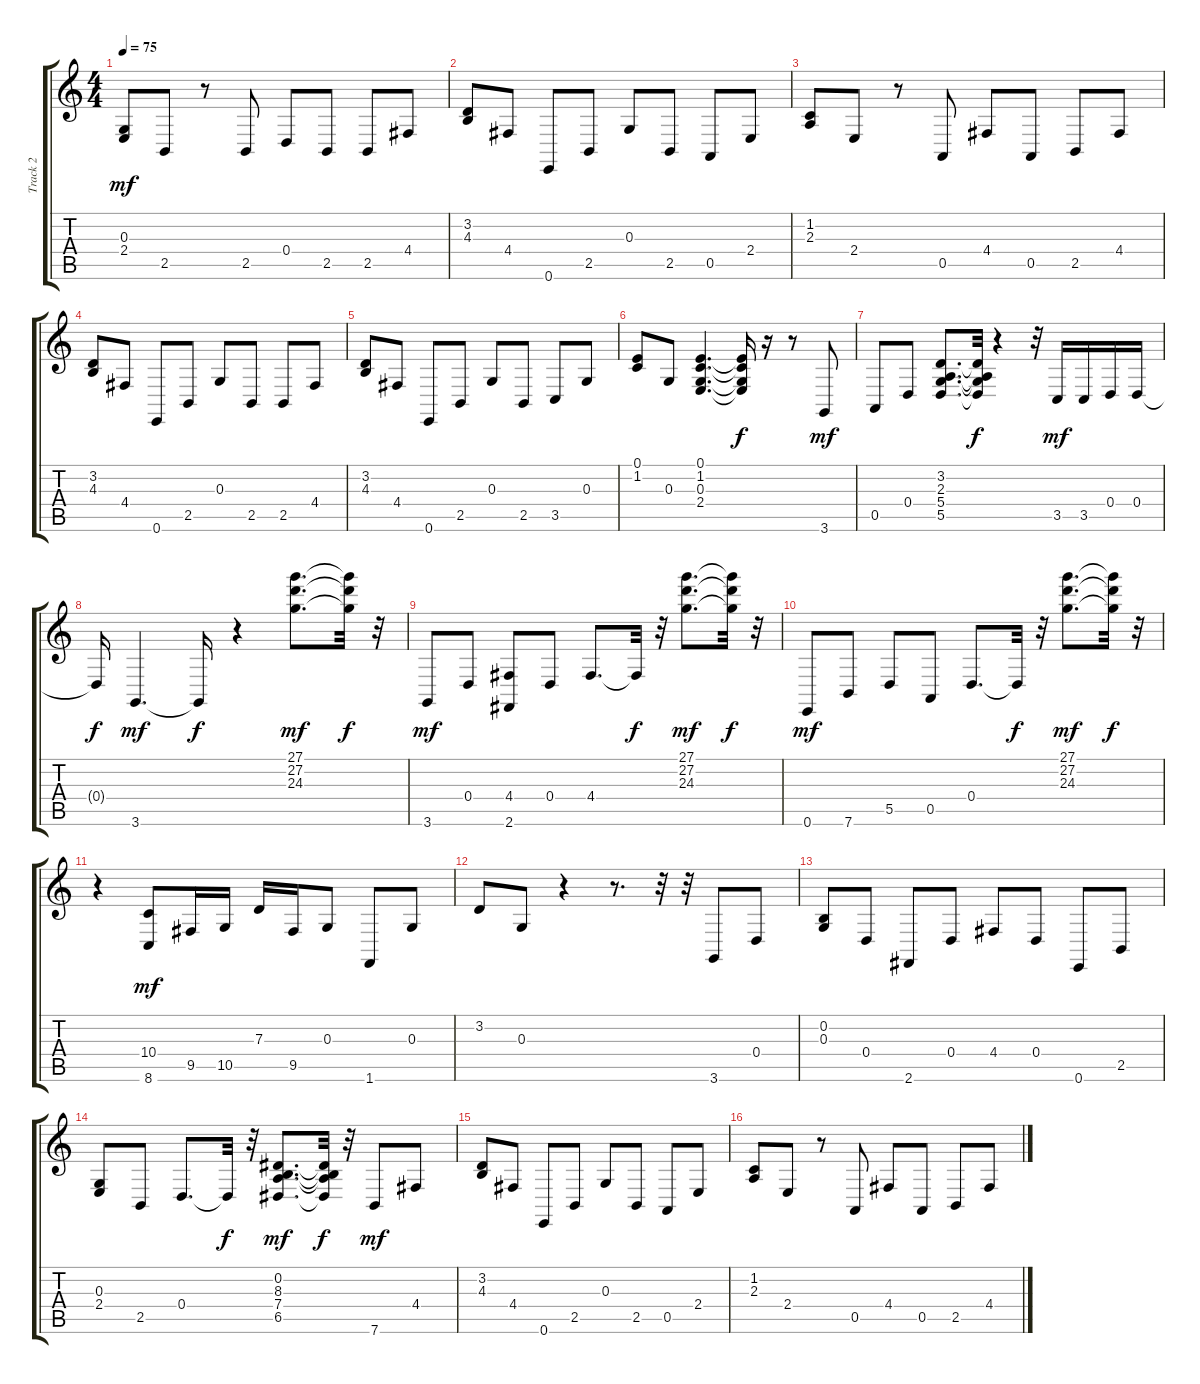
\track ("Track 2" "Track 2") {instrument acousticgrandpiano}
\staff {score tabs}
\tuning (E4 B3 G3 D3 A2 E2) {hide}
\ts (4 4)
\tempo 75
\clef g2
\ks c
(0.3 2.4).8{dy mf} 2.5.8 r.8 2.5.8 0.4.8 2.5.8 2.5.8 4.4.8 |
(3.2 4.3).8 4.4.8 0.6.8 2.5.8 0.3.8 2.5.8 0.5.8 2.4.8 |
(1.2 2.3).8 2.4.8 r.8 0.5.8 4.4.8 0.5.8 2.5.8 4.4.8 |
(3.2 4.3).8 4.4.8 0.6.8 2.5.8 0.3.8 2.5.8 2.5.8 4.4.8 |
(3.2 4.3).8 4.4.8 0.6.8 2.5.8 0.3.8 2.5.8 3.5.8 0.3.8 |
(0.1 1.2).8 0.3.8 (0.1 1.2 0.3 2.4).4{d} (0.1{t} 1.2{t} 0.3{t} 2.4{t}).16{dy f} r.16 r.8 3.6.8{dy mf} |
0.5.8 0.4.8 (3.2 2.3 5.4 5.5).8{d} (3.2{t} 2.3{t} 5.4{t} 5.5{t}).32{dy f} r.4 r.32 3.5.16{dy mf} 3.5.16 0.4.16 0.4.16 |
0.4{t}.16{dy f} 3.6.4{d dy mf} 3.6{t}.16{dy f} r.4 (27.1 27.2 24.3).8{d dy mf} (27.1{t} 27.2{t} 24.3{t}).32{dy f} r.32 |
3.6.8{dy mf} 0.4.8 (4.4 2.6).8 0.4.8 4.4.8{d} 4.4{t}.32{dy f} r.32 (27.1 27.2 24.3).8{d dy mf} (27.1{t} 27.2{t} 24.3{t}).32{dy f} r.32 |
0.6.8{dy mf} 7.6.8 5.5.8 0.5.8 0.4.8{d} 0.4{t}.32{dy f} r.32 (27.1 27.2 24.3).8{d dy mf} (27.1{t} 27.2{t} 24.3{t}).32{dy f} r.32 |
r.4 (10.4 8.6).8{dy mf} 9.5.16 10.5.16 7.3.16 9.5.16 0.3.8 1.6.8 0.3.8 |
3.2.8 0.3.8 r.4 r.8{d} r.32 r.32 3.6.8 0.4.8 |
(0.2 0.3).8 0.4.8 2.6.8 0.4.8 4.4.8 0.4.8 0.6.8 2.5.8 |
(0.3 2.4).8 2.5.8 0.4.8{d} 0.4{t}.32{dy f} r.32 (0.2 8.3 7.4 6.5).8{d dy mf} (0.2{t} 8.3{t} 7.4{t} 6.5{t}).32{dy f} r.32 7.6.8{dy mf} 4.4.8 |
(3.2 4.3).8 4.4.8 0.6.8 2.5.8 0.3.8 2.5.8 0.5.8 2.4.8 |
(1.2 2.3).8 2.4.8 r.8 0.5.8 4.4.8 0.5.8 2.5.8 4.4.8
